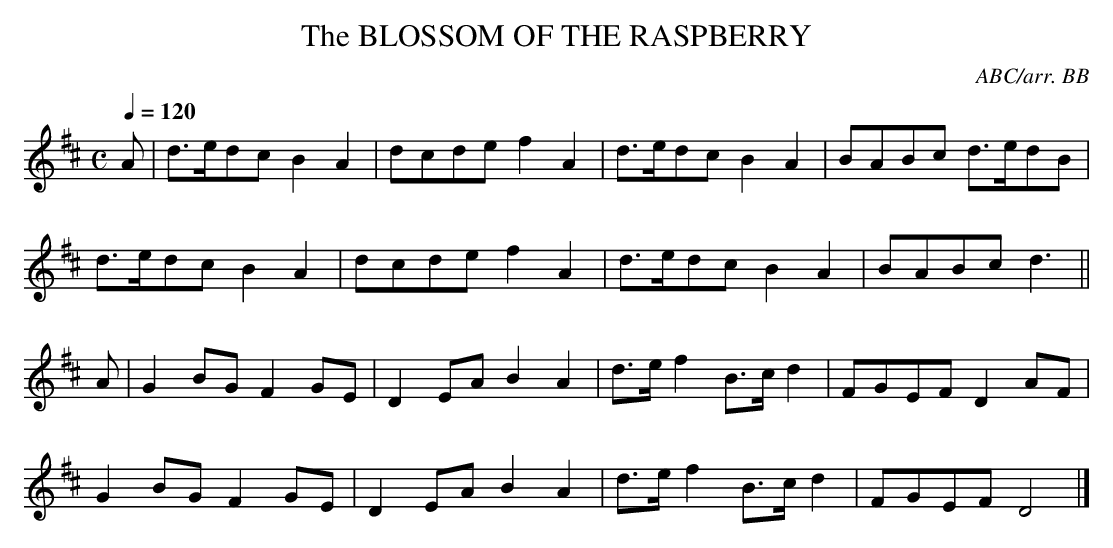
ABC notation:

X:1
T:BLOSSOM OF THE RASPBERRY, The
C:ABC/arr. BB
Q:1/4=120
L:1/8
M:C
K:D
A|d>edc B2A2|dcde f2A2|d>edc B2A2|BABc d>edB|
d>edc B2A2|dcde f2A2|d>edc B2A2|BABc d3 ||
A|G2BG F2GE|D2EA B2A2|d>e f2 B>c d2|FGEF D2AF|
G2BG F2GE|D2EA B2A2|d>e f2 B>c d2|FGEF D4|]
